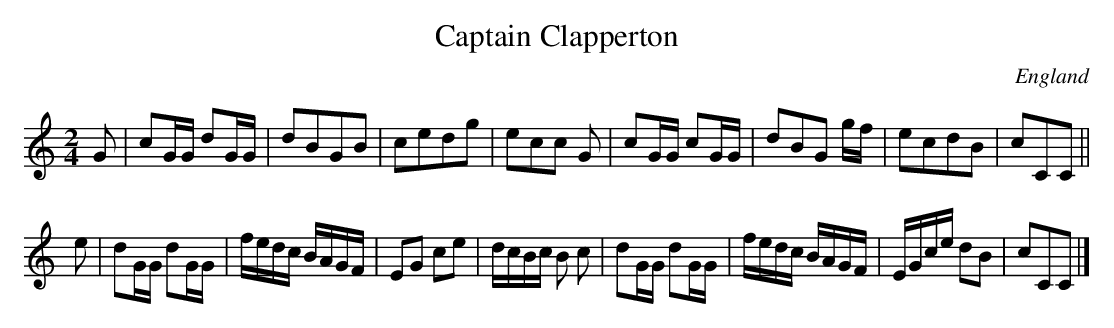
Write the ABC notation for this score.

X:1
T:Captain Clapperton
L:1/8
M:2/4
O:England
K:C
G | cG/G/ dG/G/ | dBGB | cedg | ecc \
G | cG/G/ cG/G/ | dBG g/f/ | ecdB | cCC ||
e | dG/G/ dG/G/ | f/e/d/c/ B/A/G/F/ | EG ce | d/c/B/c/ B \
c | dG/G/ dG/G/ | f/e/d/c/ B/A/G/F/ | E/G/c/e/ dB | cCC |]
